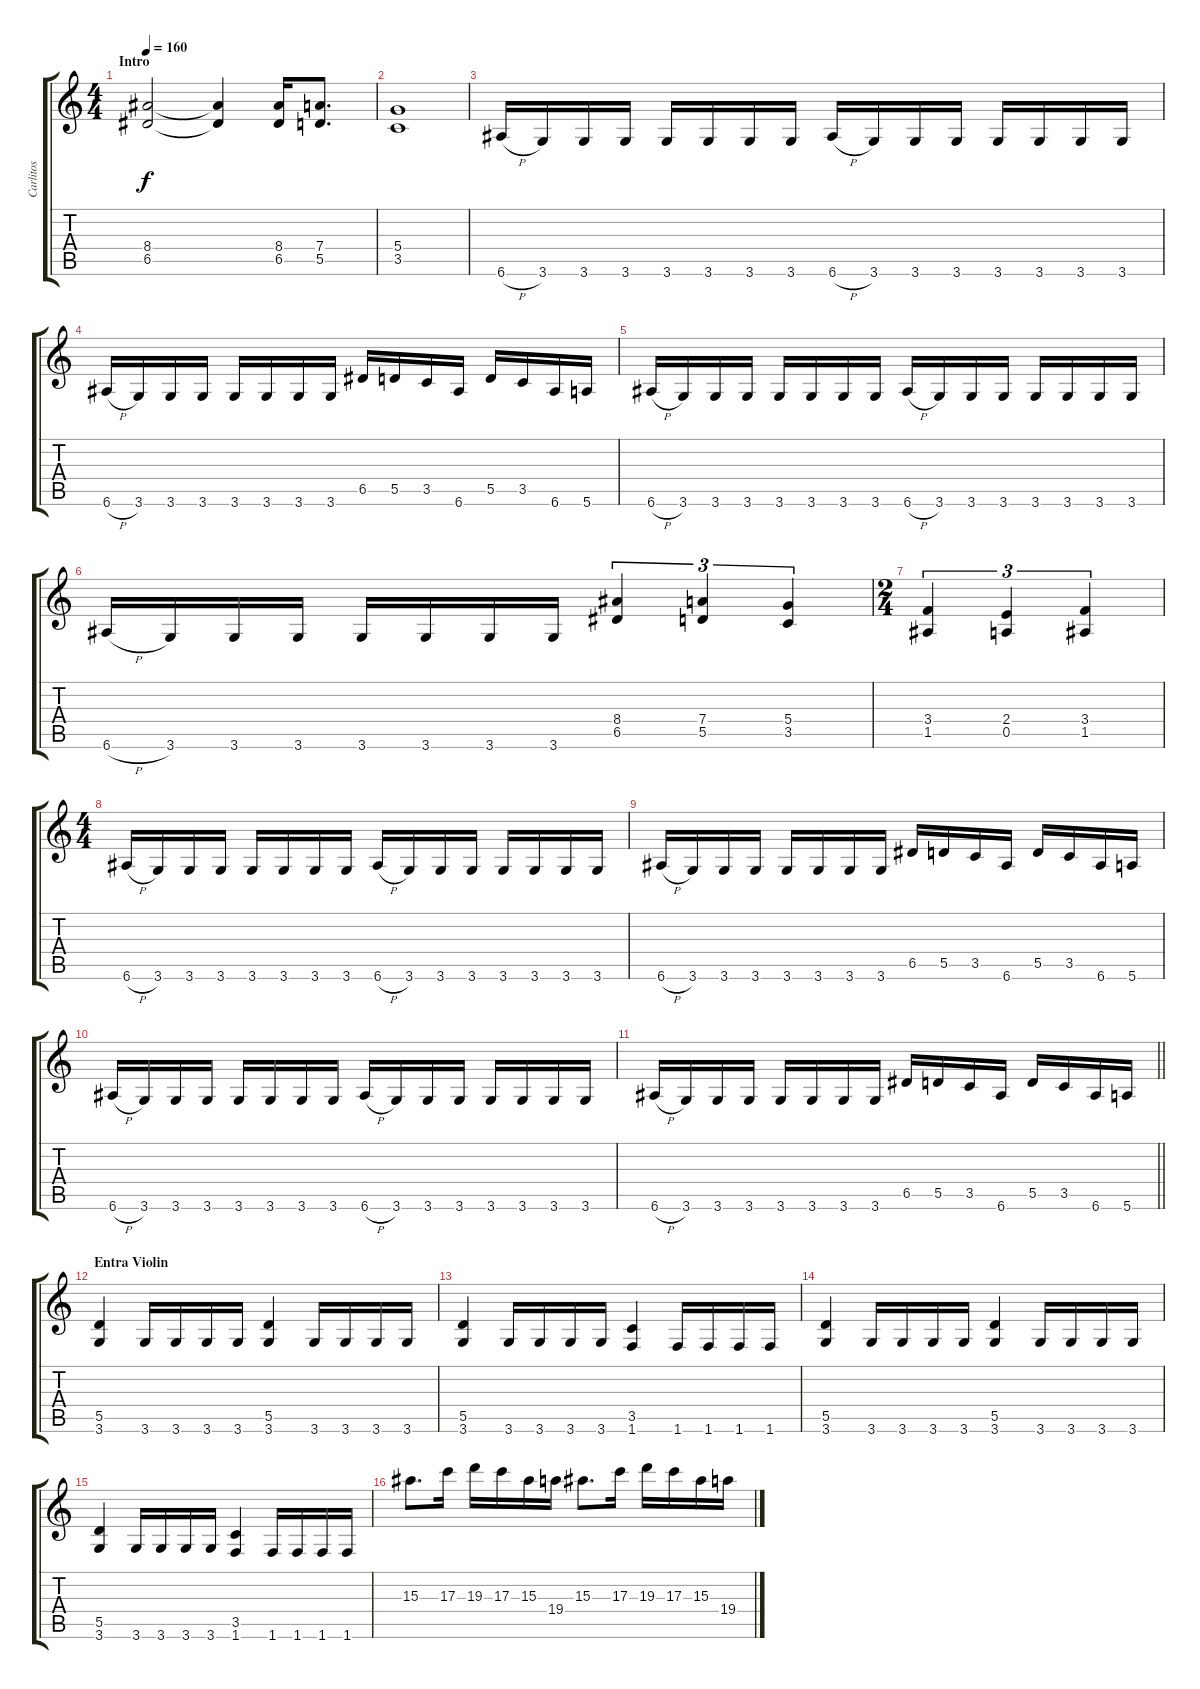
\track ("Carlitos" "Carlitos") {solo instrument distortionguitar}
\staff {score tabs}
\tuning (E4 B3 G3 D3 A2 E2) {hide}
\ts (4 4)
\section ("" "Intro")
\tempo 160
\clef g2
\ks c
(8.4 6.5).2{dy f instrument distortionguitar} (8.4{t} 6.5{t}).4 (8.4 6.5).16 (7.4 5.5).8{d} |
(5.4 3.5).1 |
6.6{h}.16 3.6.16 3.6.16 3.6.16 3.6.16 3.6.16 3.6.16 3.6.16 6.6{h}.16 3.6.16 3.6.16 3.6.16 3.6.16 3.6.16 3.6.16 3.6.16 |
6.6{h}.16 3.6.16 3.6.16 3.6.16 3.6.16 3.6.16 3.6.16 3.6.16 6.5.16 5.5.16 3.5.16 6.6.16 5.5.16 3.5.16 6.6.16 5.6.16 |
6.6{h}.16 3.6.16 3.6.16 3.6.16 3.6.16 3.6.16 3.6.16 3.6.16 6.6{h}.16 3.6.16 3.6.16 3.6.16 3.6.16 3.6.16 3.6.16 3.6.16 |
6.6{h}.16 3.6.16 3.6.16 3.6.16 3.6.16 3.6.16 3.6.16 3.6.16 (8.4 6.5).4{tu (3 2)} (7.4 5.5).4{tu (3 2)} (5.4 3.5).4{tu (3 2)} |
\ts (2 4)
(3.4 1.5).4{tu (3 2)} (2.4 0.5).4{tu (3 2)} (3.4 1.5).4{tu (3 2)} |
\ts (4 4)
6.6{h}.16 3.6.16 3.6.16 3.6.16 3.6.16 3.6.16 3.6.16 3.6.16 6.6{h}.16 3.6.16 3.6.16 3.6.16 3.6.16 3.6.16 3.6.16 3.6.16 |
6.6{h}.16 3.6.16 3.6.16 3.6.16 3.6.16 3.6.16 3.6.16 3.6.16 6.5.16 5.5.16 3.5.16 6.6.16 5.5.16 3.5.16 6.6.16 5.6.16 |
6.6{h}.16 3.6.16 3.6.16 3.6.16 3.6.16 3.6.16 3.6.16 3.6.16 6.6{h}.16 3.6.16 3.6.16 3.6.16 3.6.16 3.6.16 3.6.16 3.6.16 |
\barLineRight lightlight
6.6{h}.16 3.6.16 3.6.16 3.6.16 3.6.16 3.6.16 3.6.16 3.6.16 6.5.16 5.5.16 3.5.16 6.6.16 5.5.16 3.5.16 6.6.16 5.6.16 |
\section ("" "Entra Violin")
(5.5 3.6).4 3.6.16 3.6.16 3.6.16 3.6.16 (5.5 3.6).4 3.6.16 3.6.16 3.6.16 3.6.16 |
(5.5 3.6).4 3.6.16 3.6.16 3.6.16 3.6.16 (3.5 1.6).4 1.6.16 1.6.16 1.6.16 1.6.16 |
(5.5 3.6).4 3.6.16 3.6.16 3.6.16 3.6.16 (5.5 3.6).4 3.6.16 3.6.16 3.6.16 3.6.16 |
(5.5 3.6).4 3.6.16 3.6.16 3.6.16 3.6.16 (3.5 1.6).4 1.6.16 1.6.16 1.6.16 1.6.16 |
15.3.8{d} 17.3.16 19.3.16 17.3.16 15.3.16 19.4.16 15.3.8{d} 17.3.16 19.3.16 17.3.16 15.3.16 19.4.16
